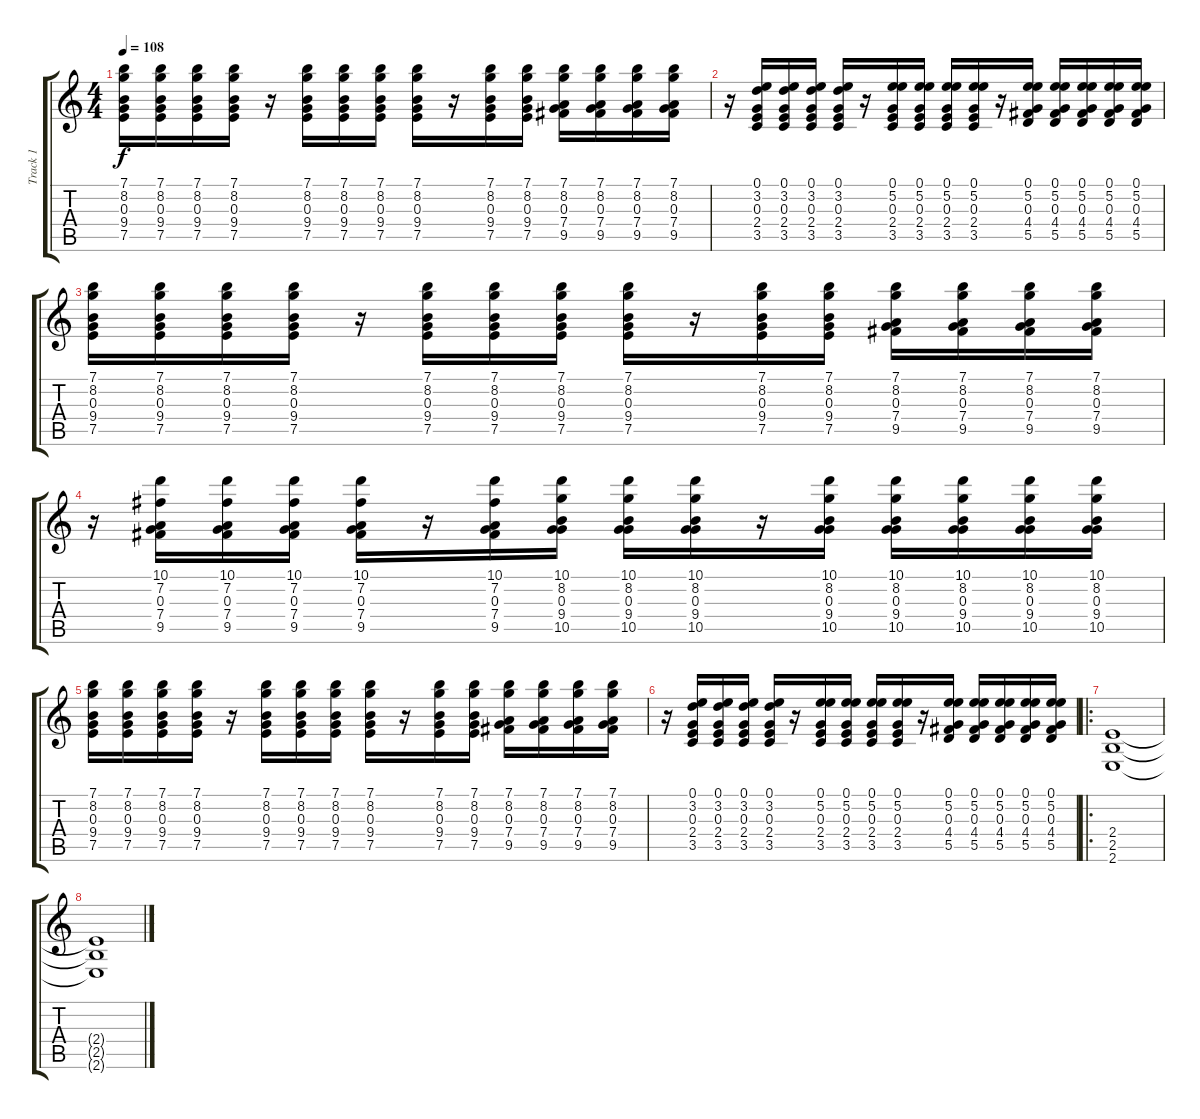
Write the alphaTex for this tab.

\track ("Track 1" "Track 1") {instrument distortionguitar}
\staff {score tabs}
\tuning (E4 B3 G3 D3 A2 D2) {hide}
\ts (4 4)
\tempo 108
\clef g2
\ks c
(7.1 8.2 0.3 9.4 7.5).16{dy f} (7.1 8.2 0.3 9.4 7.5).16 (7.1 8.2 0.3 9.4 7.5).16 (7.1 8.2 0.3 9.4 7.5).16 r.16 (7.1 8.2 0.3 9.4 7.5).16 (7.1 8.2 0.3 9.4 7.5).16 (7.1 8.2 0.3 9.4 7.5).16 (7.1 8.2 0.3 9.4 7.5).16 r.16 (7.1 8.2 0.3 9.4 7.5).16 (7.1 8.2 0.3 9.4 7.5).16 (7.1 8.2 0.3 7.4 9.5).16 (7.1 8.2 0.3 7.4 9.5).16 (7.1 8.2 0.3 7.4 9.5).16 (7.1 8.2 0.3 7.4 9.5).16 |
r.16 (0.1 3.2 0.3 2.4 3.5).16 (0.1 3.2 0.3 2.4 3.5).16 (0.1 3.2 0.3 2.4 3.5).16 (0.1 3.2 0.3 2.4 3.5).16 r.16 (0.1 5.2 0.3 2.4 3.5).16 (0.1 5.2 0.3 2.4 3.5).16 (0.1 5.2 0.3 2.4 3.5).16 (0.1 5.2 0.3 2.4 3.5).16 r.16 (0.1 5.2 0.3 4.4 5.5).16 (0.1 5.2 0.3 4.4 5.5).16 (0.1 5.2 0.3 4.4 5.5).16 (0.1 5.2 0.3 4.4 5.5).16 (0.1 5.2 0.3 4.4 5.5).16 |
(7.1 8.2 0.3 9.4 7.5).16 (7.1 8.2 0.3 9.4 7.5).16 (7.1 8.2 0.3 9.4 7.5).16 (7.1 8.2 0.3 9.4 7.5).16 r.16 (7.1 8.2 0.3 9.4 7.5).16 (7.1 8.2 0.3 9.4 7.5).16 (7.1 8.2 0.3 9.4 7.5).16 (7.1 8.2 0.3 9.4 7.5).16 r.16 (7.1 8.2 0.3 9.4 7.5).16 (7.1 8.2 0.3 9.4 7.5).16 (7.1 8.2 0.3 7.4 9.5).16 (7.1 8.2 0.3 7.4 9.5).16 (7.1 8.2 0.3 7.4 9.5).16 (7.1 8.2 0.3 7.4 9.5).16 |
r.16 (10.1 7.2 0.3 7.4 9.5).16 (10.1 7.2 0.3 7.4 9.5).16 (10.1 7.2 0.3 7.4 9.5).16 (10.1 7.2 0.3 7.4 9.5).16 r.16 (10.1 7.2 0.3 7.4 9.5).16 (10.1 8.2 0.3 9.4 10.5).16 (10.1 8.2 0.3 9.4 10.5).16 (10.1 8.2 0.3 9.4 10.5).16 r.16 (10.1 8.2 0.3 9.4 10.5).16 (10.1 8.2 0.3 9.4 10.5).16 (10.1 8.2 0.3 9.4 10.5).16 (10.1 8.2 0.3 9.4 10.5).16 (10.1 8.2 0.3 9.4 10.5).16 |
(7.1 8.2 0.3 9.4 7.5).16 (7.1 8.2 0.3 9.4 7.5).16 (7.1 8.2 0.3 9.4 7.5).16 (7.1 8.2 0.3 9.4 7.5).16 r.16 (7.1 8.2 0.3 9.4 7.5).16 (7.1 8.2 0.3 9.4 7.5).16 (7.1 8.2 0.3 9.4 7.5).16 (7.1 8.2 0.3 9.4 7.5).16 r.16 (7.1 8.2 0.3 9.4 7.5).16 (7.1 8.2 0.3 9.4 7.5).16 (7.1 8.2 0.3 7.4 9.5).16 (7.1 8.2 0.3 7.4 9.5).16 (7.1 8.2 0.3 7.4 9.5).16 (7.1 8.2 0.3 7.4 9.5).16 |
r.16 (0.1 3.2 0.3 2.4 3.5).16 (0.1 3.2 0.3 2.4 3.5).16 (0.1 3.2 0.3 2.4 3.5).16 (0.1 3.2 0.3 2.4 3.5).16 r.16 (0.1 5.2 0.3 2.4 3.5).16 (0.1 5.2 0.3 2.4 3.5).16 (0.1 5.2 0.3 2.4 3.5).16 (0.1 5.2 0.3 2.4 3.5).16 r.16 (0.1 5.2 0.3 4.4 5.5).16 (0.1 5.2 0.3 4.4 5.5).16 (0.1 5.2 0.3 4.4 5.5).16 (0.1 5.2 0.3 4.4 5.5).16 (0.1 5.2 0.3 4.4 5.5).16 |
\ro
(2.4 2.5 2.6).1 |
(2.4{t} 2.5{t} 2.6{t}).1
